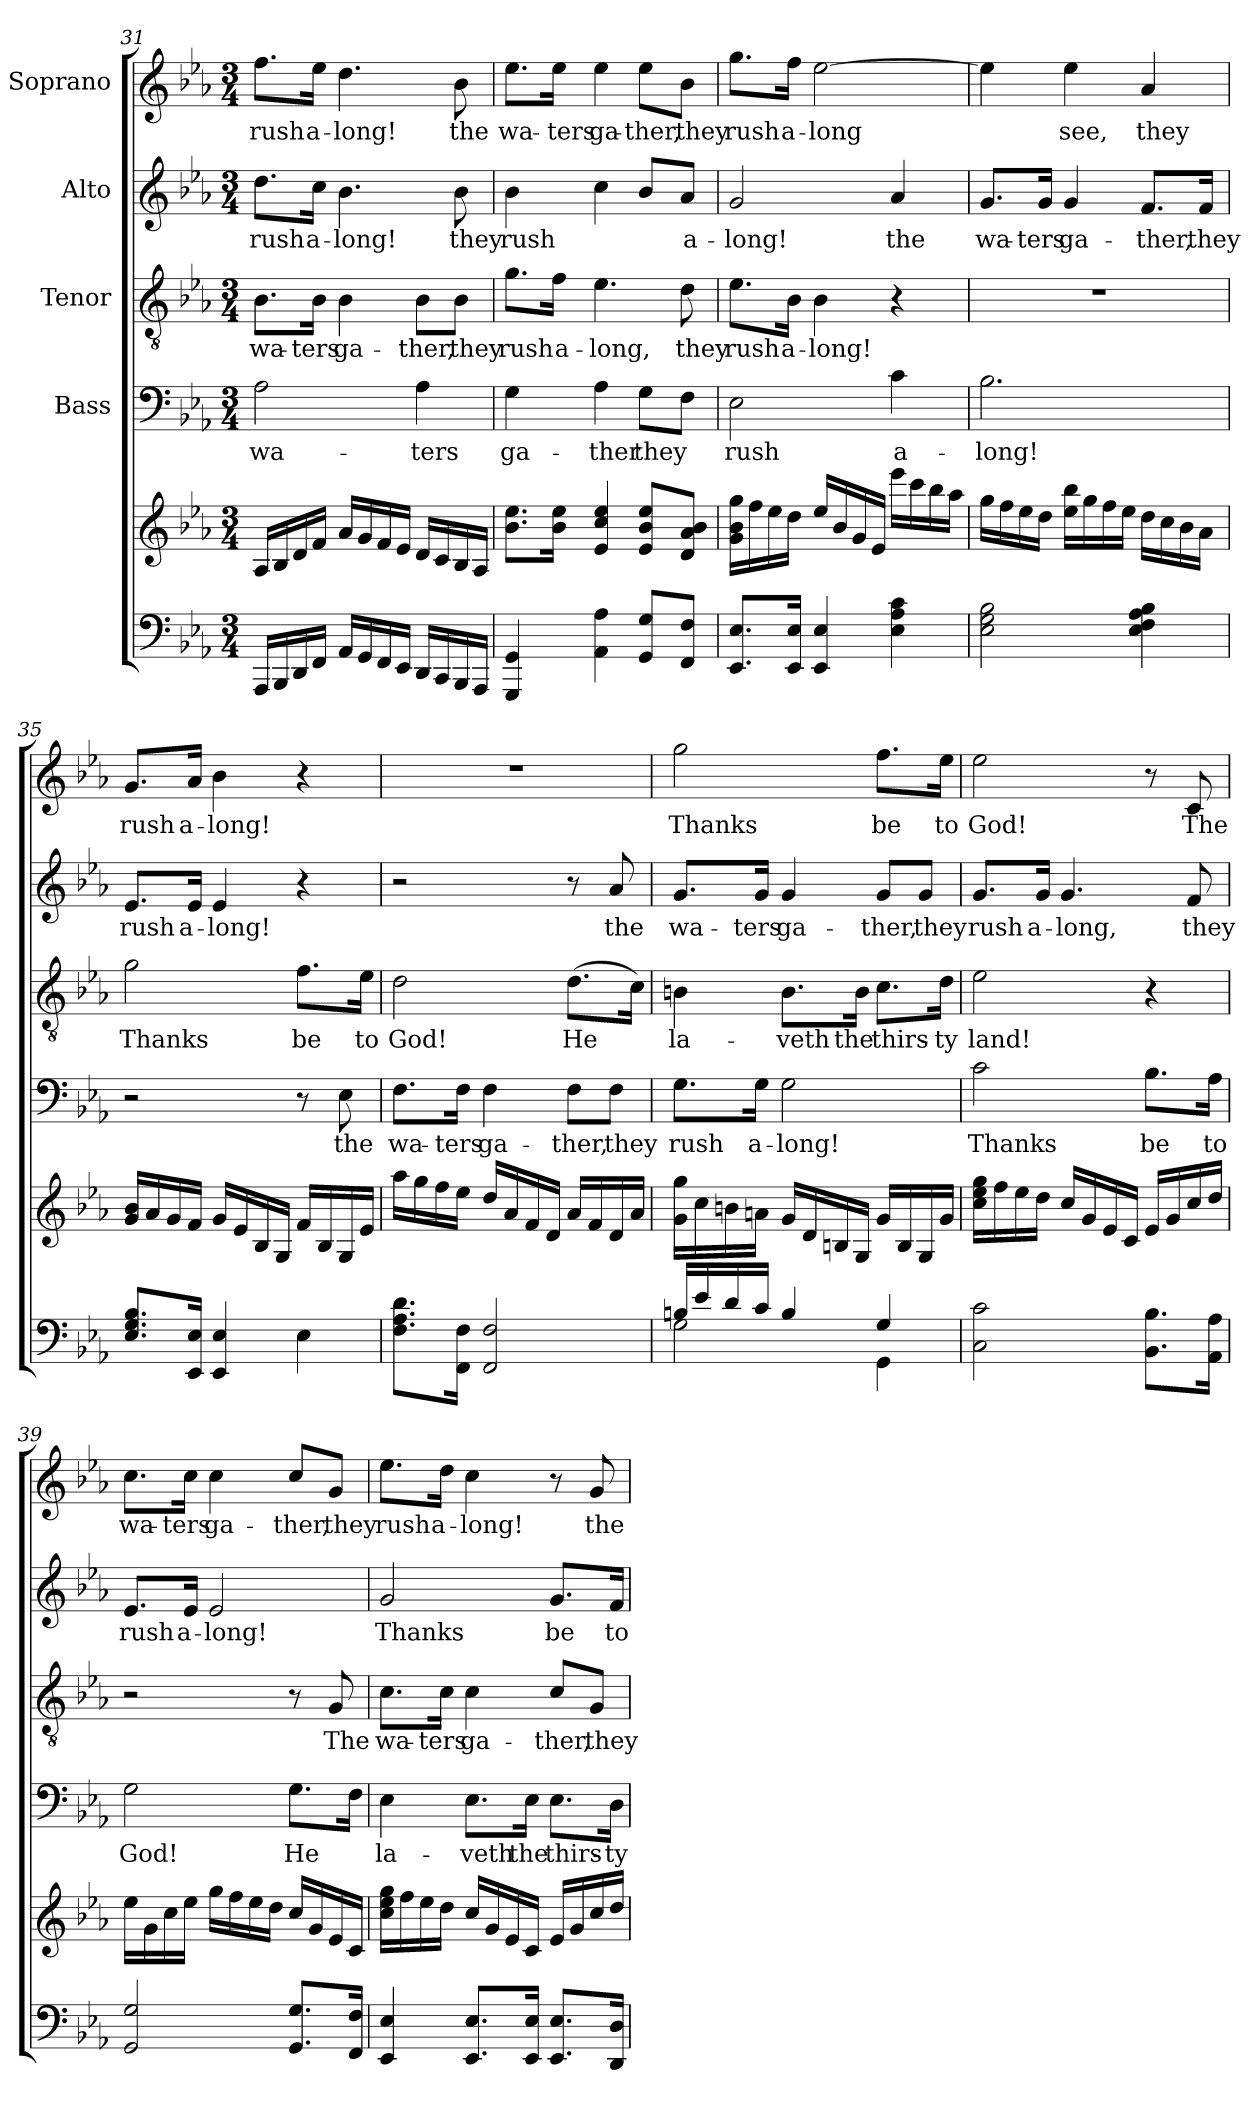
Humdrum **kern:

**kern	**kern	**kern	**text	**kern	**text	**kern	**text	**kern	**text
*part5	*part5	*part4	*part4	*part3	*part3	*part2	*part2	*part1	*part1
*staff6	*staff5	*staff4	*staff4	*staff3	*staff3	*staff2	*staff2	*staff1	*staff1
*	*	*I"Bass	*	*I"Tenor	*	*I"Alto	*	*I"Soprano	*
*clefF4	*clefG2	*clefF4	*	*clefGv2	*	*clefG2	*	*clefG2	*
*k[b-e-a-]	*k[b-e-a-]	*k[b-e-a-]	*	*k[b-e-a-]	*	*k[b-e-a-]	*	*k[b-e-a-]	*
*E-:	*E-:	*E-:	*	*E-:	*	*E-:	*	*E-:	*
*M3/4	*M3/4	*M3/4	*	*M3/4	*	*M3/4	*	*M3/4	*
=31	=31	=31	=31	=31	=31	=31	=31	=31	=31
16AAA-/LL	16A-/LL	2A-\	wa-	8.B-\L	wa-	8.dd\L	rush	8.ff\L	rush
16BBB-/	16B-/	.	.	.	.	.	.	.	.
16DD/	16d/	.	.	.	.	.	.	.	.
16FF/JJ	16f/JJ	.	.	16B-\Jk	-ters	16cc\Jk	a-	16ee-\Jk	a-
16AA-/LL	16a-/LL	.	.	4B-\	ga-	4.b-\	-long!	4.dd\	-long!
16GG/	16g/	.	.	.	.	.	.	.	.
16FF/	16f/	.	.	.	.	.	.	.	.
16EE-/JJ	16e-/JJ	.	.	.	.	.	.	.	.
16DD/LL	16d/LL	4A-\	-ters	8B-\L	-ther,	.	.	.	.
16CC/	16c/	.	.	.	.	.	.	.	.
16BBB-/	16B-/	.	.	8B-\J	they	8b-\	they	8b-\	the
16AAA-/JJ	16A-/JJ	.	.	.	.	.	.	.	.
!!LO:LB:g=z
=32	=32	=32	=32	=32	=32	=32	=32	=32	=32
4GGG/ 4GG/	8.b-\ 8.ee-\L	4G\	ga-	8.g\L	rush	4b-\	rush	8.ee-\L	wa-
.	16b-\ 16ee-\Jk	.	.	16f\Jk	a-	.	.	16ee-\Jk	-ters
4AA-\ 4A-\	4e-/ 4cc/ 4ee-/	4A-\	-ther	4.e-\	-long,	4cc\	.	4ee-\	ga-
8GG/ 8G/L	8e-/ 8b-/ 8ee-/L	8G\L	they	.	.	8b-/L	.	8ee-\L	-ther,
8FF/ 8F/J	8d/ 8a-/ 8b-/J	8F\J	.	8d\	they	8a-/J	a-	8b-\J	they
=33	=33	=33	=33	=33	=33	=33	=33	=33	=33
8.EE-/ 8.E-/L	16g\ 16b-\ 16gg\LL	2E-\	rush	8.e-\L	rush	2g/	-long!	8.gg\L	rush
.	16ff\	.	.	.	.	.	.	.	.
.	16ee-\	.	.	.	.	.	.	.	.
16EE-/ 16E-/Jk	16dd\JJ	.	.	16B-\Jk	a-	.	.	16ff\Jk	a-
4EE-/ 4E-/	16ee-/LL	.	.	4B-\	-long!	.	.	[2ee-\	-long
.	16b-/	.	.	.	.	.	.	.	.
.	16g/	.	.	.	.	.	.	.	.
.	16e-/JJ	.	.	.	.	.	.	.	.
4E-\ 4A-\ 4c\	16eee-\LL	4c\	a-	4r	.	4a-/	the	.	.
.	16ccc\	.	.	.	.	.	.	.	.
.	16bb-\	.	.	.	.	.	.	.	.
.	16aa-\JJ	.	.	.	.	.	.	.	.
=34	=34	=34	=34	=34	=34	=34	=34	=34	=34
2E-\ 2G\ 2B-\	16gg\LL	2.B-\	-long!	2.r	.	8.g/L	wa-	4ee-\]	.
.	16ff\	.	.	.	.	.	.	.	.
.	16ee-\	.	.	.	.	.	.	.	.
.	16dd\JJ	.	.	.	.	16g/Jk	-ters	.	.
.	16ee-\ 16bb-\LL	.	.	.	.	4g/	ga-	4ee-\	see,
.	16gg\	.	.	.	.	.	.	.	.
.	16ff\	.	.	.	.	.	.	.	.
.	16ee-\JJ	.	.	.	.	.	.	.	.
4E-\ 4F\ 4A-\ 4B-\	16dd\LL	.	.	.	.	8.f/L	-ther,	4a-/	they
.	16cc\	.	.	.	.	.	.	.	.
.	16b-\	.	.	.	.	.	.	.	.
.	16a-\JJ	.	.	.	.	16f/Jk	they	.	.
=35	=35	=35	=35	=35	=35	=35	=35	=35	=35
8.E-/ 8.G/ 8.B-/L	16g/ 16b-/LL	2r	.	2g\	Thanks	8.e-/L	rush	8.g/L	rush
.	16a-/	.	.	.	.	.	.	.	.
.	16g/	.	.	.	.	.	.	.	.
16EE-/ 16E-/Jk	16f/JJ	.	.	.	.	16e-/Jk	a-	16a-/Jk	a-
4EE-/ 4E-/	16g/LL	.	.	.	.	4e-/	-long!	4b-\	-long!
.	16e-/	.	.	.	.	.	.	.	.
.	16B-/	.	.	.	.	.	.	.	.
.	16G/JJ	.	.	.	.	.	.	.	.
4E-\	16f/LL	8r	.	8.f\L	be	4r	.	4r	.
.	16B-/	.	.	.	.	.	.	.	.
.	16G/	8E-\	the	.	.	.	.	.	.
.	16e-/JJ	.	.	16e-\Jk	to	.	.	.	.
=36	=36	=36	=36	=36	=36	=36	=36	=36	=36
8.F\ 8.A-\ 8.d\L	16aa-\LL	8.F\L	wa-	2d\	God!	2r	.	2.r	.
.	16gg\	.	.	.	.	.	.	.	.
.	16ff\	.	.	.	.	.	.	.	.
16FF\ 16F\Jk	16ee-\JJ	16F\Jk	-ters	.	.	.	.	.	.
2FF/ 2F/	16dd/LL	4F\	ga-	.	.	.	.	.	.
.	16a-/	.	.	.	.	.	.	.	.
.	16f/	.	.	.	.	.	.	.	.
.	16d/JJ	.	.	.	.	.	.	.	.
.	16a-/LL	8F\L	-ther,	(8.d\L	He	8r	.	.	.
.	16f/	.	.	.	.	.	.	.	.
.	16d/	8F\J	they	.	.	8a-/	the	.	.
.	16a-/JJ	.	.	16c\Jk)	.	.	.	.	.
!!LO:PB:g=z
=37	=37	=37	=37	=37	=37	=37	=37	=37	=37
*^	*	*	*	*	*	*	*	*	*
16Bn/LL	2G\	16g\ 16gg\LL	8.G\L	rush	4Bn\	la-	8.g/L	wa-	2gg\	Thanks
16e-/	.	16cc\	.	.	.	.	.	.	.	.
16d/	.	16bn\	.	.	.	.	.	.	.	.
16c/JJ	.	16an\JJ	16G\Jk	a-	.	.	16g/Jk	-ters	.	.
4B/	.	16g/LL	2G\	-long!	8.B\L	-veth	4g/	ga-	.	.
.	.	16d/	.	.	.	.	.	.	.	.
.	.	16Bn/	.	.	.	.	.	.	.	.
.	.	16G/JJ	.	.	16B\Jk	the	.	.	.	.
4G/	4GG\	16g/LL	.	.	8.c\L	thirs-	8g/L	-ther,	8.ff\L	be
.	.	16B/	.	.	.	.	.	.	.	.
.	.	16G/	.	.	.	.	8g/J	they	.	.
.	.	16g/JJ	.	.	16d\Jk	-ty	.	.	16ee-\Jk	to
*v	*v	*	*	*	*	*	*	*	*	*
=38	=38	=38	=38	=38	=38	=38	=38	=38	=38
2C\ 2c\	16cc\ 16ee-\ 16gg\LL	2c\	Thanks	2e-\	land!	8.g/L	rush	2ee-\	God!
.	16ff\	.	.	.	.	.	.	.	.
.	16ee-\	.	.	.	.	.	.	.	.
.	16dd\JJ	.	.	.	.	16g/Jk	a-	.	.
.	16cc/LL	.	.	.	.	4.g/	-long,	.	.
.	16g/	.	.	.	.	.	.	.	.
.	16e-/	.	.	.	.	.	.	.	.
.	16c/JJ	.	.	.	.	.	.	.	.
8.BB-\ 8.B-\L	16e-/LL	8.B-\L	be	4r	.	.	.	8r	.
.	16g/	.	.	.	.	.	.	.	.
.	16cc/	.	.	.	.	8f/	they	8c/	The
16AA-\ 16A-\Jk	16dd/JJ	16A-\Jk	to	.	.	.	.	.	.
=39	=39	=39	=39	=39	=39	=39	=39	=39	=39
2GG/ 2G/	16ee-\LL	2G\	God!	2r	.	8.e-/L	rush	8.cc\L	wa-
.	16g\	.	.	.	.	.	.	.	.
.	16cc\	.	.	.	.	.	.	.	.
.	16ee-\JJ	.	.	.	.	16e-/Jk	a-	16cc\Jk	-ters
.	16gg\LL	.	.	.	.	2e-/	-long!	4cc\	ga-
.	16ff\	.	.	.	.	.	.	.	.
.	16ee-\	.	.	.	.	.	.	.	.
.	16dd\JJ	.	.	.	.	.	.	.	.
8.GG/ 8.G/L	16cc/LL	8.G\L	He	8r	.	.	.	8cc/L	-ther,
.	16g/	.	.	.	.	.	.	.	.
.	16e-/	.	.	8G/	The	.	.	8g/J	they
16FF/ 16F/Jk	16c/JJ	16F\Jk	.	.	.	.	.	.	.
=40	=40	=40	=40	=40	=40	=40	=40	=40	=40
4EE-/ 4E-/	16cc\ 16ee-\ 16gg\LL	4E-\	la-	8.c\L	wa-	2g/	Thanks	8.ee-\L	rush
.	16ff\	.	.	.	.	.	.	.	.
.	16ee-\	.	.	.	.	.	.	.	.
.	16dd\JJ	.	.	16c\Jk	-ters	.	.	16dd\Jk	a-
8.EE-/ 8.E-/L	16cc/LL	8.E-\L	-veth	4c\	ga-	.	.	4cc\	-long!
.	16g/	.	.	.	.	.	.	.	.
.	16e-/	.	.	.	.	.	.	.	.
16EE-/ 16E-/Jk	16c/JJ	16E-\Jk	the	.	.	.	.	.	.
8.EE-/ 8.E-/L	16e-/LL	8.E-\L	thirs-	8c/L	-ther,	8.g/L	be	8r	.
.	16g/	.	.	.	.	.	.	.	.
.	16cc/	.	.	8G/J	they	.	.	8g/	the
16DD/ 16D/Jk	16dd/JJ	16D\Jk	-ty	.	.	16f/Jk	to	.	.
=	=	=	=	=	=	=	=	=	=
*-	*-	*-	*-	*-	*-	*-	*-	*-	*-
